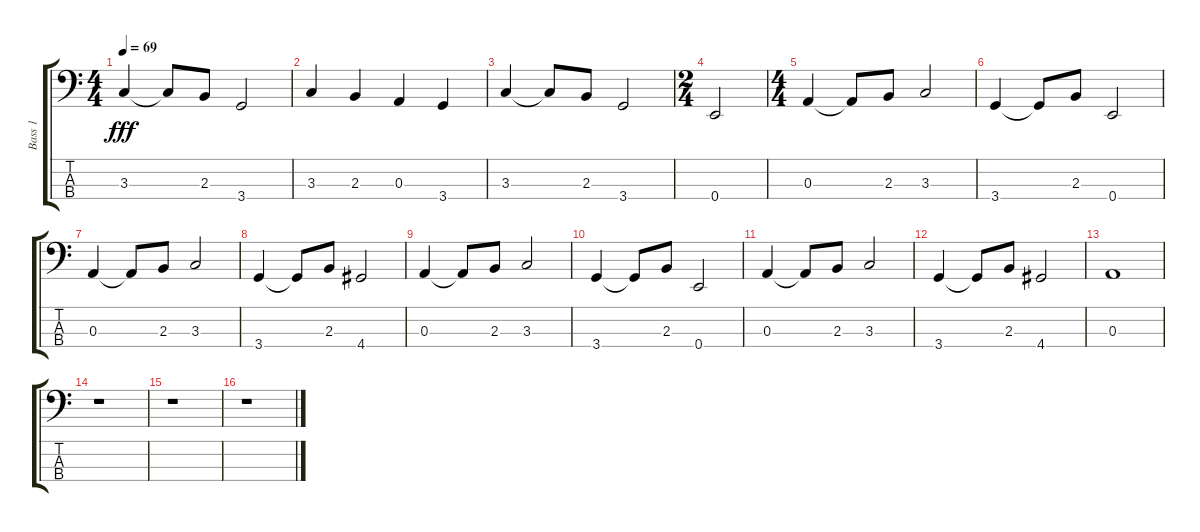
\track ("Bass 1" "Bass 1") {instrument electricbasspick}
\staff {score tabs}
\tuning (G2 D2 A1 E1) {hide}
\ts (4 4)
\tempo 69
\clef f4
\ks c
3.3.4{dy fff} 3.3{t}.8 2.3.8 3.4.2 |
3.3.4 2.3.4 0.3.4 3.4.4 |
3.3.4 3.3{t}.8 2.3.8 3.4.2 |
\ts (2 4)
0.4.2 |
\ts (4 4)
0.3.4 0.3{t}.8 2.3.8 3.3.2 |
3.4.4 3.4{t}.8 2.3.8 0.4.2 |
0.3.4 0.3{t}.8 2.3.8 3.3.2 |
3.4.4 3.4{t}.8 2.3.8 4.4.2 |
0.3.4 0.3{t}.8 2.3.8 3.3.2 |
3.4.4 3.4{t}.8 2.3.8 0.4.2 |
0.3.4 0.3{t}.8 2.3.8 3.3.2 |
3.4.4 3.4{t}.8 2.3.8 4.4.2 |
0.3.1 |
r.1 |
r.1 |
r.1
